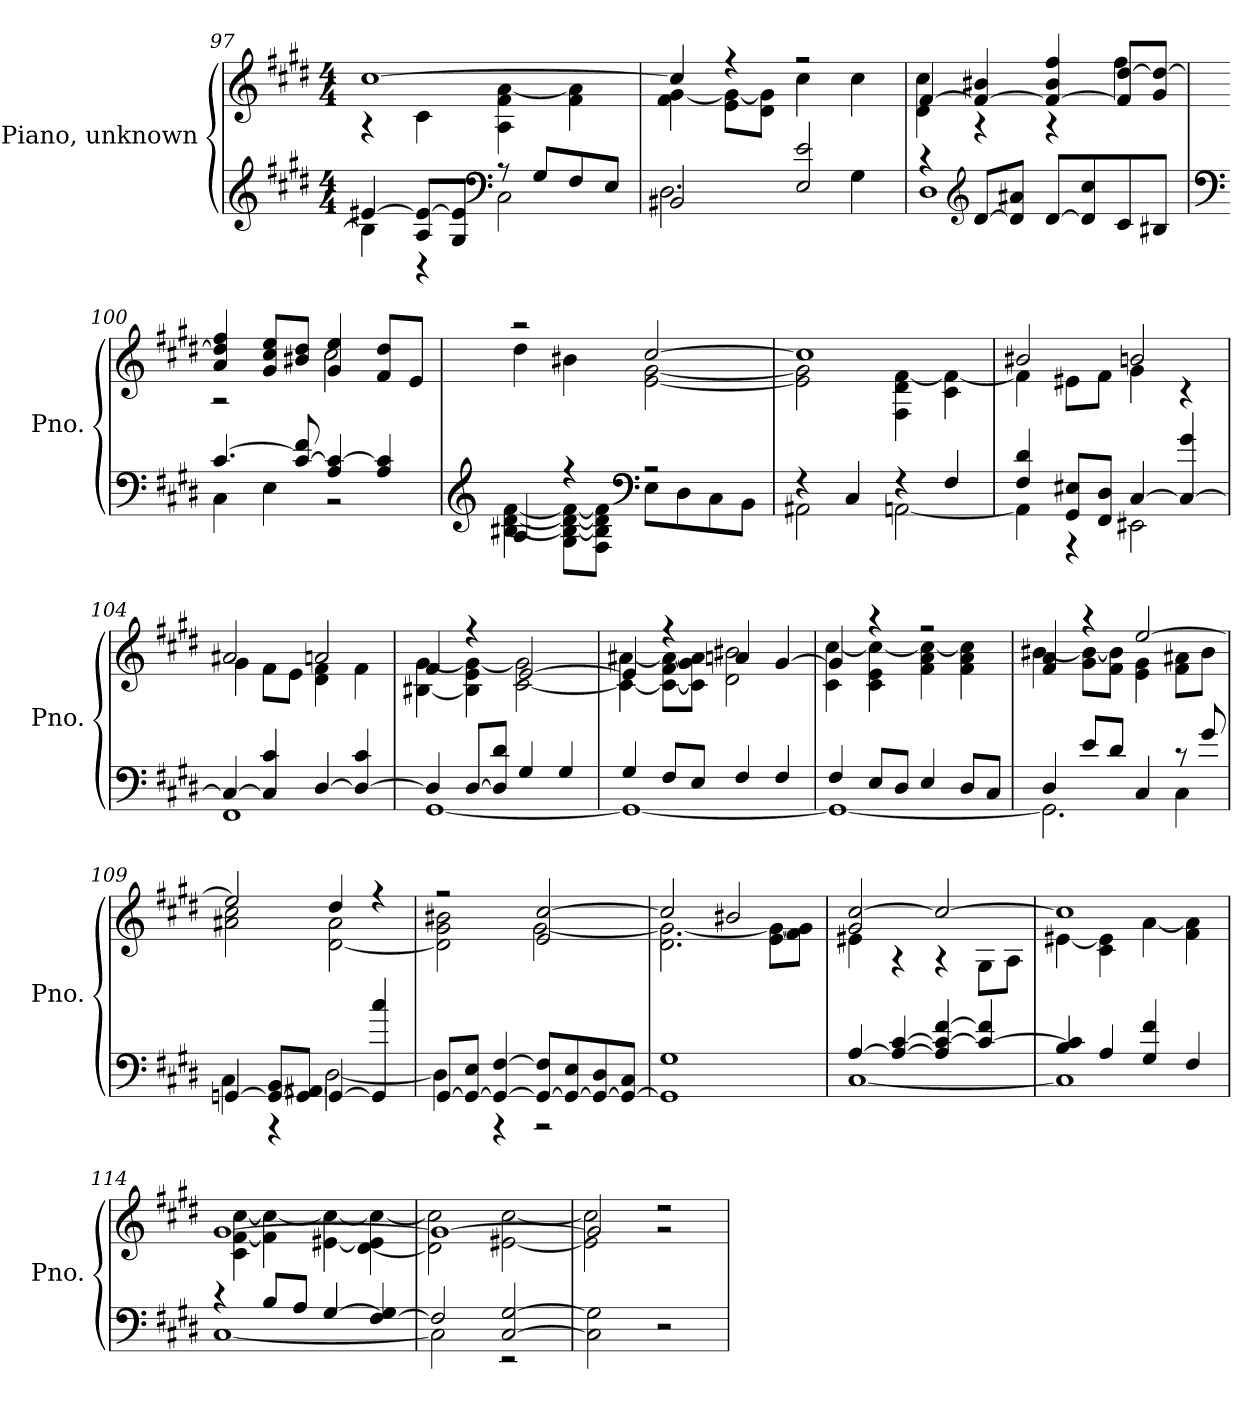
**kern	**kern
*part1	*part1
*staff2	*staff1
*I"Piano, unknown	*
*I'Pno.	*
*clefG2	*clefG2
*k[f#c#g#d#]	*k[f#c#g#d#]
*M4/4	*M4/4
=97	=97
*^	*^
[4e#X/	4B\]	[1cc#	4r
8A/ 8e#/_L	4r	.	4c#\
8G#/ 8e#/]J	.	.	.
*clefF4	*	*	*
8r	2C#\	.	4A\ 4f#\ [4a\
8G#/L	.	.	.
8F#/	.	.	4f#\ 4a\]
8E/J	.	.	.
=98	=98	=98	=98
2BB#X/	2.D#\	4cc#/]	4f#\ [4g#\
.	.	4r	8e\ 8g#\_L
.	.	.	8d#\ 8g#\]J
2E/ 2e/	.	2r	4cc#\
.	4G#\	.	4cc#\
!!LO:PB:g=z	!!
=99	=99	=99	=99
4r	1D#	[4f#/	4d#\ 4cc#\
*clefG2	*	*	*
[8d#/L	.	4f#/_ 4b#X/	4r
8d#/] 8a#X/J	.	.	.
[8d#/L	.	4f#/_ 4b#/ 4ff#/	4r
8d#/] 8cc#/	.	.	.
8c#/	.	8f#/] [8dd#/L	4ff#\
8B#X/J	.	8g#/ 8dd#/_J	.
=100	=100	=100	=100
*clefF4	*	*	*
[4.c#/	4C#\	4a/ 4dd#/] 4ff#/	2r
.	4E\	8g#/ 8cc#/ 8ee/L	.
8c#/_ 8f#/	.	8b#X/ 8dd#/J	.
4A/ 4c#/_	2r	4g#/ 4ee/	2cc#\
4A/ 4c#/]	.	8f#/ 8dd#/L	.
.	.	8e/J	.
=101	=101	=101	=101
*clefG2	*	*	*
4A/	[4B#X\ [4d#\ [4f#\	2r	4dd#\
4r	8G#\ 8B#\_ 8d#\_ 8f#\_L	.	4b#X\
.	8F#\ 8B#\] 8d#\] 8f#\]J	.	.
*clefF4	*	*	*
2r	8E\L	[2cc#/	[2e\ [2g#\
.	8D#\	.	.
.	8C#\	.	.
.	8BB\J	.	.
=102	=102	=102	=102
4r	2AA#X\	1cc#]	2e\] 2g#\]
4C#/	.	.	.
4r	[2AAn\	.	4F#\ 4d#\ [4f#\
4F#/	.	.	4c#\ 4f#\_
!!LO:LB:g=z	!!
=103	=103	=103	=103
4F#/ 4d#/	4AA\]	2b#X/	4f#\]
8GG#/ 8E#X/L	4r	.	8e#X\L
8FF#/ 8D#/J	.	.	8f#\J
[4C#/	2EE#X\	2bn/	4g#\
4C#/_ 4g#/	.	.	4r
=104	=104	=104	=104
4C#/_	1FF#	2a#X/	4g#\
4C#/] 4c#/	.	.	8f#\L
.	.	.	8e\J
[4D#/	.	2an/	4d#\ 4f#\
4D#/_ 4c#/	.	.	4f#\
=105	=105	=105	=105
4D#/]	[1GG#	4f#/	[4B#X\ [4g#\
[8D#/L	.	4r	4B#\] 4e\ 4g#\_
8D#/] 8d#/J	.	.	.
4G#/	.	[2e/	[2c#\ 2g#\]
4G#/	.	.	.
=106	=106	=106	=106
4G#/	1GG#_	4e/]	4c#\_ [4a#X\
8F#/L	.	4r	8c#\_ 8f#\ 8a#\_L
8E/J	.	.	8c#\] 8g#\ 8a#\]J
4F#/	.	4an/	2d#\ 2b#X\
4F#/	.	[4g#/	.
!!LO:LB:g=z	!!
=107	=107	=107	=107
4F#/	1GG#_	4g#/]	4c#\ [4cc#\
8E/L	.	4r	4c#\ 4e\ 4cc#\_
8D#/J	.	.	.
4E/	.	2r	4f#\ 4a\ 4cc#\_
8D#/L	.	.	4f#\ 4a\ 4cc#\]
8C#/J	.	.	.
=108	=108	=108	=108
4D#/	2.GG#\]	4f#/ 4a/	[4b#X\
8e/L	.	4r	8g#\ 8b#\_L
8d#/J	.	.	8f#\ 8b#\]J
4C#/	.	[2ee/	4e\ 4g#\
8r	4C#\	.	8f#\ 8a#X\L
8g#/	.	.	8b#\J
=109	=109	=109	=109
[4GGn/	4C#\	2ee/]	2a#X\ 2cc#\
8GG/_ 8BB/L	4r	.	.
8GG/_ 8AA#X/J	.	.	.
4GG/_	[2D#\	4dd#/	[2d#\ 2a#\
4GG/] 4cc#/	.	4r	.
=110	=110	=110	=110
[8GG#/L	4D#\]	2r	2d#\] 2g#\ 2b#X\
8GG#/_ 8E/J	.	.	.
4GG#/_ [4F#/	4r	.	.
8GG#/_ 8F#/]L	2r	2e/ [2cc#/	[2g#\
8GG#/_ 8E/	.	.	.
8GG#/_ 8D#/	.	.	.
8GG#/_ 8C#/J	.	.	.
*v	*v	*	*
!!LO:LB:g=z	!!
=111	=111	=111
1GG#] 1G#	2cc#/]	2.d#\ 2.g#\_
.	2b#X/	.
.	.	8e\ 8g#\_L
.	.	8f#\ 8g#\]J
=112	=112	=112
*^	*	*
[4A/	[1C#	2g#/ [2cc#/	4e#X\
4A/_ [4c#/	.	.	4r
4A/] 4c#/_ [4f#/	.	2cc#/_	4r
4c#/_ 4f#/]	.	.	8G#\L
.	.	.	8A\J
=113	=113	=113	=113
4B/ 4c#/]	1C#]	1cc#]	[4e#X\
4A/	.	.	4c#\ 4e#\]
4G#/ 4f#/	.	.	[4a\
4F#/	.	.	4f#\ 4a\]
=114	=114	=114	=114
4r	[1C#	[1g#	4c#\ [4f#\ [4cc#\
8B/L	.	.	4f#\] 4cc#\_
8A/J	.	.	.
[4G#/	.	.	[4e#X\ 4cc#\_
[4F#/ 4G#/]	.	.	[4d#\ 4e#\] 4cc#\_
=115	=115	=115	=115
2F#/]	2C#\]	1g#_	2d#\] 2cc#\]
[2C#/ [2G#/	2r	.	[2e#X\ [2cc#\
*v	*v	*	*
=116	=116	=116
2C#\] 2G#\]	2g#/]	2e#\] 2cc#\]
2r	2r	2r
*	*v	*v
=	=
*-	*-
